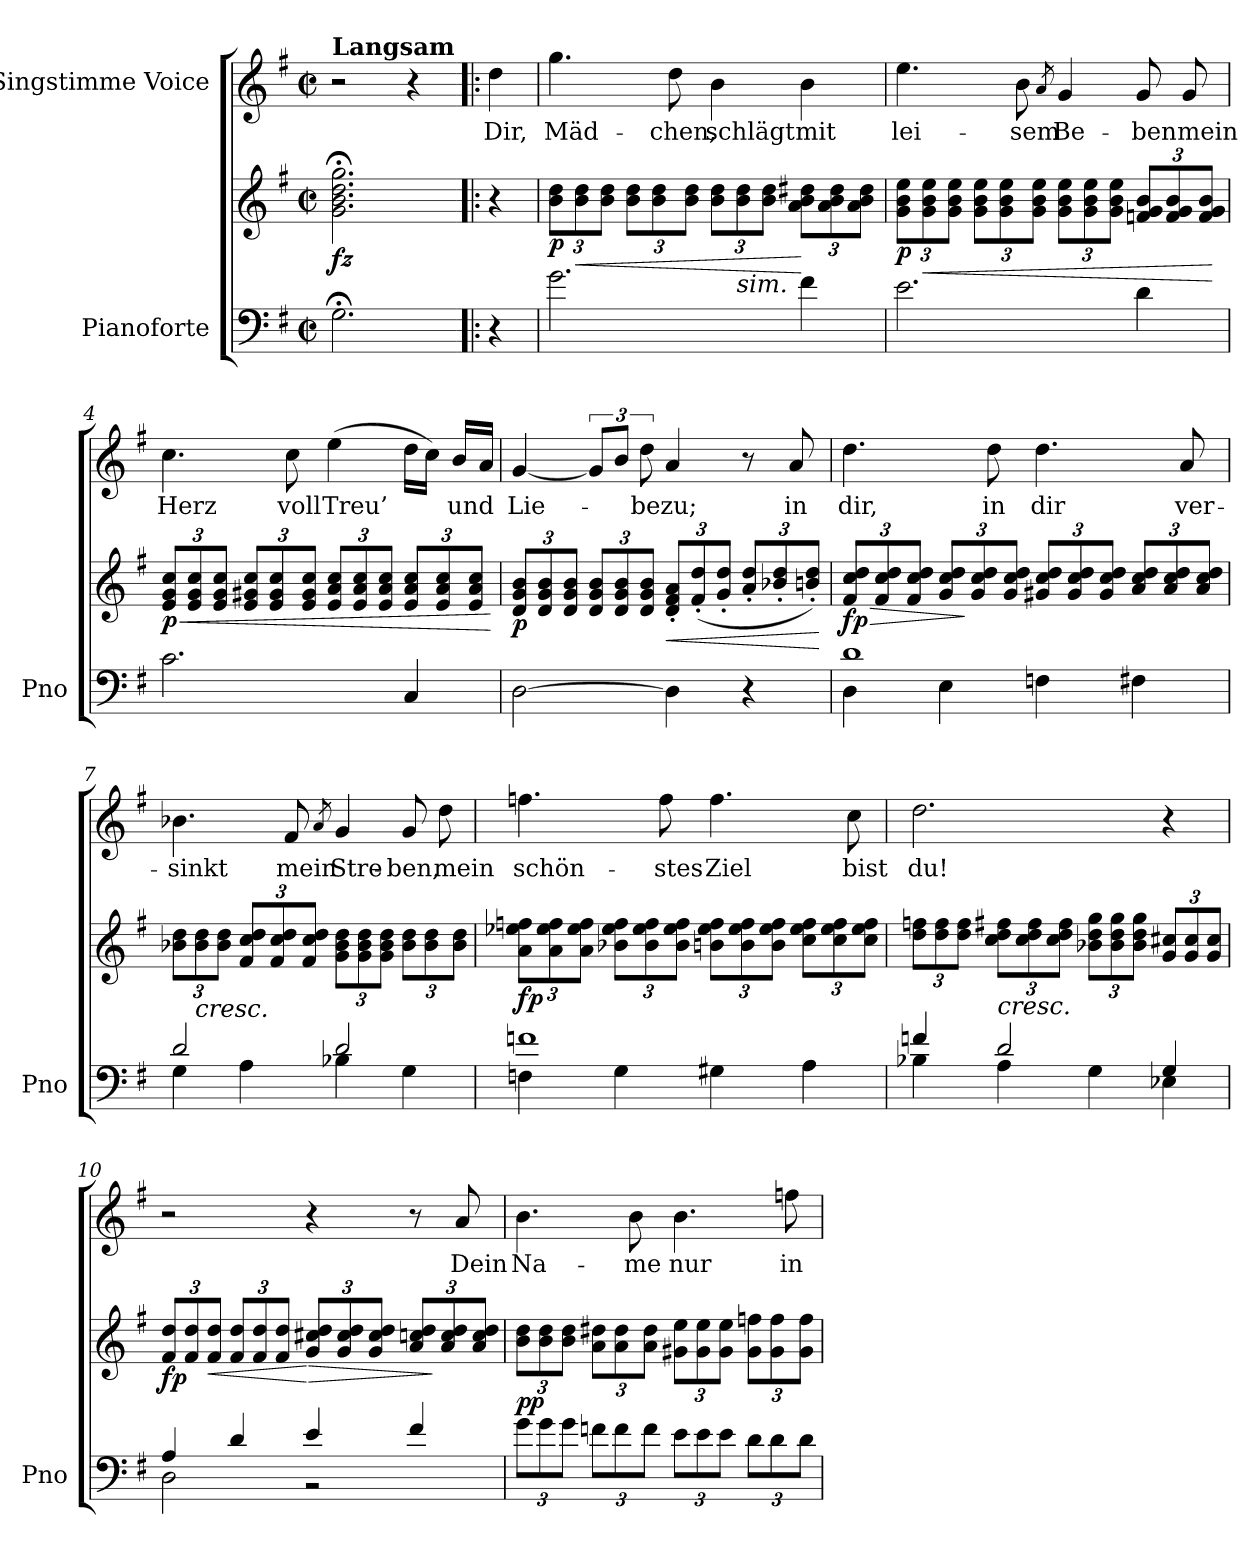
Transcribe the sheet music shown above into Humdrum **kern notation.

**kern	**kern	**dynam	**kern	**text
*part2	*part2	*part2	*part1	*part1
*staff3	*staff2	*staff2/3	*staff1	*staff1
*I"Pianoforte	*	*	*I"Singstimme Voice	*
*I'Pno	*	*	*	*
*clefF4	*clefG2	*	*clefG2	*
*k[f#]	*k[f#]	*	*k[f#]	*
*M2/2	*M2/2	*	*M2/2	*
*met(c|)	*met(c|)	*	*met(c|)	*
=1	=1	=1	=1	=1
!	!	!	!LO:TX:a:B:t=Langsam	!
!	!	!LO:DY:b	!	!
2.G;<\	2.g\;< 2.b\;< 2.dd\;< 2.gg\;<	fz	2r	.
.	.	.	4r	.
=1X1!|:	=1X1!|:	=1X1!|:	=1X1!|:	=1X1!|:
!	!	!	!	!LO:LY:b
4r	4r	.	4dd\	Dir,
=2	=2	=2	=2	=2
*	*Xbrackettup	*	*	*
!	!	!LO:DY:b	!	!LO:LY:b
2.g\	12b\ 12dd\L	p	4.gg\	Mäd-
!	!	!LO:HP:b	!	!
.	12b\ 12dd\	<	.	.
.	12b\ 12dd\J	.	.	.
.	12b\ 12dd\L	.	.	.
.	12b\ 12dd\	.	.	.
!	!	!	!	!LO:LY:b
.	.	.	8dd\	chen,
.	12b\ 12dd\J	.	.	.
!	!	!	!	!LO:LY:b
.	12b\ 12dd\L	.	4b\	schlägt
!	!LO:TX:b:i:t=sim.	!	!	!
.	12b\ 12dd\	.	.	.
.	12b\ 12dd\J	.	.	.
!	!	!	!	!LO:LY:b
4f#\	12a\ 12b\ 12dd#X\L	[	4b\	mit
.	12a\ 12b\ 12dd#\	.	.	.
.	12a\ 12b\ 12dd#\J	.	.	.
=3	=3	=3	=3	=3
!	!	!LO:DY:b	!	!LO:LY:b
2.e\	12g\ 12b\ 12ee\L	p	4.ee\	lei-
!	!	!LO:HP:b	!	!
.	12g\ 12b\ 12ee\	<	.	.
.	12g\ 12b\ 12ee\J	.	.	.
.	12g\ 12b\ 12ee\L	.	.	.
.	12g\ 12b\ 12ee\	.	.	.
!	!	!	!	!LO:LY:b
.	.	.	8b\	-sem
.	12g\ 12b\ 12ee\J	.	.	.
.	.	.	8qa/	.
!	!	!	!	!LO:LY:b
.	12g\ 12b\ 12ee\L	.	4g/	Be-
.	12g\ 12b\ 12ee\	.	.	.
.	12g\ 12b\ 12ee\J	.	.	.
!	!	!	!	!LO:LY:b
4d\	12fn/ 12g/ 12b/L	.	8g/	-ben
.	12f/ 12g/ 12b/	.	.	.
!	!	!	!	!LO:LY:b
.	.	.	8g/	mein
.	12f/ 12g/ 12b/J	.	.	.
.	.	[	.	.
!!LO:LB:g=z
=4	=4	=4	=4	=4
!	!	!LO:HP:b	!	!LO:LY:b
!	!	!LO:DY:n=1:b	!	!
2.c\	12e/ 12g/ 12cc/L	< p	4.cc\	Herz
.	12e/ 12g/ 12cc/	.	.	.
.	12e/ 12g/ 12cc/J	.	.	.
.	12e/ 12g#X/ 12cc/L	.	.	.
.	12e/ 12g#/ 12cc/	.	.	.
!	!	!	!	!LO:LY:b
.	.	.	8cc\	voll
.	12e/ 12g#/ 12cc/J	.	.	.
!	!	!	!	!LO:LY:b
.	12e/ 12a/ 12cc/L	.	(4ee\	Treu’
.	12e/ 12a/ 12cc/	.	.	.
.	12e/ 12a/ 12cc/J	.	.	.
4C/	12e/ 12a/ 12cc/L	.	16dd\LL	.
.	.	.	16cc\JJ)	.
.	12e/ 12a/ 12cc/	.	.	.
!	!	!	!	!LO:LY:b
.	.	.	16b/LL	und
.	12e/ 12a/ 12cc/J	.	.	.
.	.	.	16a/JJ	.
.	.	[	.	.
=5	=5	=5	=5	=5
!	!	!LO:DY:b	!	!LO:LY:b
[2D\	12d/ 12g/ 12b/L	p	[4g/	Lie-
.	12d/ 12g/ 12b/	.	.	.
.	12d/ 12g/ 12b/J	.	.	.
.	12d/ 12g/ 12b/L	.	12g/L]	.
.	12d/ 12g/ 12b/	.	12b/J	.
!	!	!	!	!LO:LY:b
.	12d/ 12g/ 12b/J	.	12dd\	-be
!	!	!LO:HP:b	!	!LO:LY:b
4D\]	12d/' 12f#/' 12a/'L	<	4a/	zu;
.	(12f#/' 12dd/'	.	.	.
.	12g/' 12dd/'J	.	.	.
4r	12a/' 12dd/'L	.	8r	.
.	12b-X/' 12dd/'	.	.	.
!	!	!	!	!LO:LY:b
.	.	.	8a/	in
.	12bn/' 12dd/'J)	.	.	.
.	.	[	.	.
!!LO:LB:g=z
=6	=6	=6	=6	=6
*^	*	*	*	*
!	!	!	!LO:HP:b	!	!LO:LY:b
!	!	!	!LO:DY:n=1:b	!	!
1d	4D\	12f#/ 12cc/ 12dd/L	> fp	4.dd\	dir,
.	.	12f#/ 12cc/ 12dd/	.	.	.
.	.	12f#/ 12cc/ 12dd/J	.	.	.
.	4E\	12g/ 12cc/ 12dd/L	.	.	.
.	.	12g/ 12cc/ 12dd/	]	.	.
!	!	!	!	!	!LO:LY:b
.	.	.	.	8dd\	in
.	.	12g/ 12cc/ 12dd/J	.	.	.
!	!	!	!	!	!LO:LY:b
.	4Fn\	12g#X/ 12cc/ 12dd/L	.	4.dd\	dir
.	.	12g#/ 12cc/ 12dd/	.	.	.
.	.	12g#/ 12cc/ 12dd/J	.	.	.
.	4F#X\	12a/ 12cc/ 12dd/L	.	.	.
.	.	12a/ 12cc/ 12dd/	.	.	.
!	!	!	!	!	!LO:LY:b
.	.	.	.	8a/	ver-
.	.	12a/ 12cc/ 12dd/J	.	.	.
!!LO:LB:g=z
=7	=7	=7	=7	=7	=7
!	!	!	!	!	!LO:LY:b
2d/	4G\	12b-X\ 12dd\L	.	4.b-X\	-sinkt
!	!	!LO:TX:b:i:t=cresc.	!	!	!
.	.	12b-\ 12dd\	.	.	.
.	.	12b-\ 12dd\J	.	.	.
.	4A\	12f#/ 12cc/ 12dd/L	.	.	.
.	.	12f#/ 12cc/ 12dd/	.	.	.
!	!	!	!	!	!LO:LY:b
.	.	.	.	8f#/	mein
.	.	12f#/ 12cc/ 12dd/J	.	.	.
.	.	.	.	8qa/	.
!	!	!	!	!	!LO:LY:b
2d/	4B-X\	12g\ 12b-\ 12dd\L	.	4g/	Stre-
.	.	12g\ 12b-\ 12dd\	.	.	.
.	.	12g\ 12b-\ 12dd\J	.	.	.
!	!	!	!	!	!LO:LY:b
.	4G\	12b-\ 12dd\L	.	8g/	-ben,
.	.	12b-\ 12dd\	.	.	.
!	!	!	!	!	!LO:LY:b
.	.	.	.	8dd\	-mein
.	.	12b-\ 12dd\J	.	.	.
=8	=8	=8	=8	=8	=8
!	!	!	!LO:DY:b	!	!LO:LY:b
1fn	4Fn\	12a\ 12ee-X\ 12ffn\L	fp	4.ffn\	schön-
.	.	12a\ 12ee-\ 12ff\	.	.	.
.	.	12a\ 12ee-\ 12ff\J	.	.	.
.	4G\	12b-X\ 12ee-\ 12ff\L	.	.	.
.	.	12b-\ 12ee-\ 12ff\	.	.	.
!	!	!	!	!	!LO:LY:b
.	.	.	.	8ff\	-stes
.	.	12b-\ 12ee-\ 12ff\J	.	.	.
!	!	!	!	!	!LO:LY:b
.	4G#X\	12bn\ 12ee-\ 12ff\L	.	4.ff\	Ziel
.	.	12b\ 12ee-\ 12ff\	.	.	.
.	.	12b\ 12ee-\ 12ff\J	.	.	.
.	4A\	12cc\ 12ee-\ 12ff\L	.	.	.
.	.	12cc\ 12ee-\ 12ff\	.	.	.
!	!	!	!	!	!LO:LY:b
.	.	.	.	8cc\	bist
.	.	12cc\ 12ee-\ 12ff\J	.	.	.
!!LO:PB:g=z
=9	=9	=9	=9	=9	=9
!	!	!	!	!	!LO:LY:b
4fn/	4B-X\	12dd\ 12ffn\L	.	2.dd\	du!
.	.	12dd\ 12ff\	.	.	.
.	.	12dd\ 12ff\J	.	.	.
!	!	!LO:TX:b:i:t=cresc.	!	!	!
2d/	4A\	12cc\ 12dd\ 12ff#X\L	.	.	.
.	.	12cc\ 12dd\ 12ff#\	.	.	.
.	.	12cc\ 12dd\ 12ff#\J	.	.	.
.	4G\	12b-X\ 12dd\ 12gg\L	.	.	.
.	.	12b-\ 12dd\ 12gg\	.	.	.
.	.	12b-\ 12dd\ 12gg\J	.	.	.
4G/	4E-X\	12g/ 12cc#X/L	.	4r	.
.	.	12g/ 12cc#/	.	.	.
.	.	12g/ 12cc#/J	.	.	.
!!LO:LB:g=z
=10	=10	=10	=10	=10	=10
!	!	!	!LO:DY:b	!	!
4A/	2D\	12f#/ 12dd/L	fp	2r	.
.	.	12f#/ 12dd/	.	.	.
!	!	!	!LO:HP:b	!	!
.	.	12f#/ 12dd/J	<	.	.
4d/	.	12f#/ 12dd/L	.	.	.
.	.	12f#/ 12dd/	.	.	.
.	.	12f#/ 12dd/J	.	.	.
!	!	!	!LO:HP:n=1:b	!	!
4e/	2r	12g/ 12cc#X/ 12dd/L	[ >	4r	.
.	.	12g/ 12cc#/ 12dd/	.	.	.
.	.	12g/ 12cc#/ 12dd/J	.	.	.
4f#/	.	12a/ 12ccn/ 12dd/L	.	8r	.
.	.	12a/ 12cc/ 12dd/	]	.	.
!	!	!	!	!	!LO:LY:b
.	.	.	.	8a/	Dein
.	.	12a/ 12cc/ 12dd/J	.	.	.
*v	*v	*	*	*	*
=11	=11	=11	=11	=11
*Xbrackettup	*	*	*	*
!	!	!LO:DY:b	!	!LO:LY:b
12g\L	12b\ 12dd\L	pp	4.b\	Na-
12g\	12b\ 12dd\	.	.	.
12g\J	12b\ 12dd\J	.	.	.
12fn\L	12a\ 12dd#X\L	.	.	.
12f\	12a\ 12dd#\	.	.	.
!	!	!	!	!LO:LY:b
.	.	.	8b\	-me
12f\J	12a\ 12dd#\J	.	.	.
!	!	!	!	!LO:LY:b
12e\L	12g#X\ 12ee\L	.	4.b\	nur
12e\	12g#\ 12ee\	.	.	.
12e\J	12g#\ 12ee\J	.	.	.
12d\L	12g#\ 12ffn\L	.	.	.
12d\	12g#\ 12ff\	.	.	.
!	!	!	!	!LO:LY:b
.	.	.	8ffn\	in
12d\J	12g#\ 12ff\J	.	.	.
=	=	=	=	=
*-	*-	*-	*-	*-
